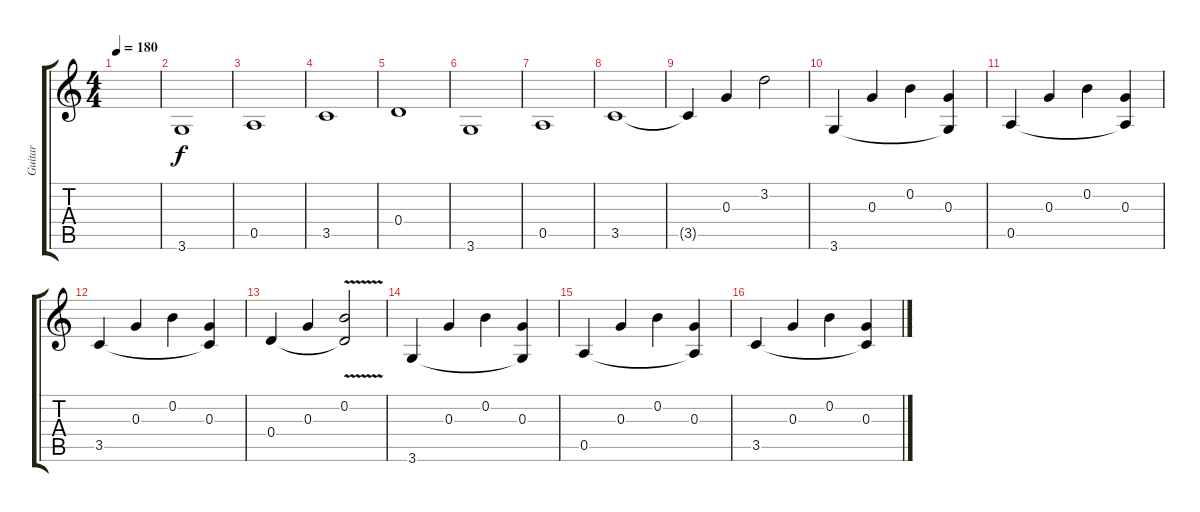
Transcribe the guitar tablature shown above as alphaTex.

\track ("Guitar" "Guitar") {instrument electricguitarjazz}
\staff {score tabs}
\tuning (E4 B3 G3 D3 A2 E2) {hide}
\ts (4 4)
\tempo 180
\clef g2
\ks c
|
3.6.1 |
0.5.1 |
3.5.1 |
0.4.1 |
3.6.1 |
0.5.1 |
3.5.1 |
3.5{t}.4 0.3.4 3.2.2 |
3.6.4 0.3.4 0.2.4 (0.3 3.6{t}).4 |
0.5.4 0.3.4 0.2.4 (0.3 0.5{t}).4 |
3.5.4 0.3.4 0.2.4 (0.3 3.5{t}).4 |
0.4.4 0.3.4 (0.2{v} 0.4{t}).2 |
3.6.4 0.3.4 0.2.4 (0.3 3.6{t}).4 |
0.5.4 0.3.4 0.2.4 (0.3 0.5{t}).4 |
3.5.4 0.3.4 0.2.4 (0.3 3.5{t}).4
